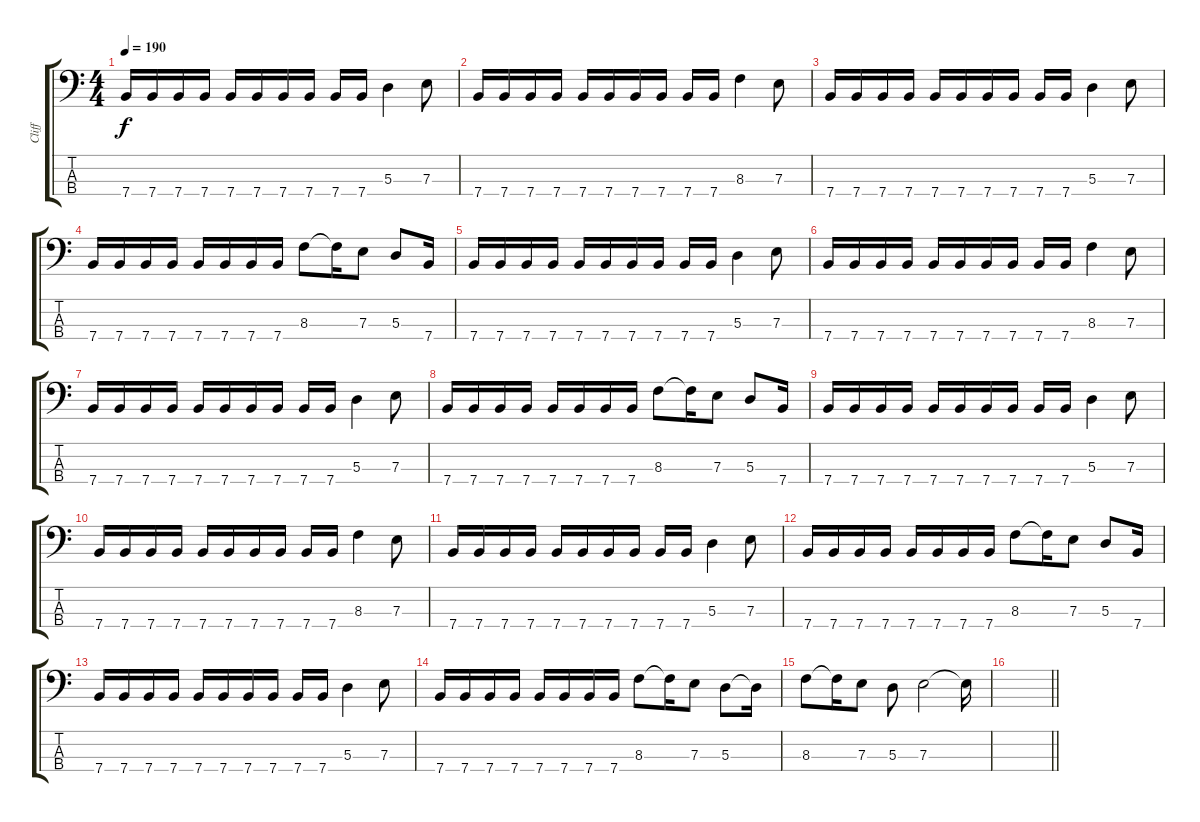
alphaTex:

\track ("Cliff" "Cliff") {instrument electricbassfinger}
\staff {score tabs}
\tuning (G2 D2 A1 E1) {hide}
\ts (4 4)
\tempo 190
\clef f4
\ks c
7.4.16{dy f} 7.4.16 7.4.16 7.4.16 7.4.16 7.4.16 7.4.16 7.4.16 7.4.16 7.4.16 5.3.4 7.3.8 |
7.4.16 7.4.16 7.4.16 7.4.16 7.4.16 7.4.16 7.4.16 7.4.16 7.4.16 7.4.16 8.3.4 7.3.8 |
7.4.16 7.4.16 7.4.16 7.4.16 7.4.16 7.4.16 7.4.16 7.4.16 7.4.16 7.4.16 5.3.4 7.3.8 |
7.4.16 7.4.16 7.4.16 7.4.16 7.4.16 7.4.16 7.4.16 7.4.16 8.3.8 8.3{t}.16 7.3.8 5.3.8 7.4.16 |
7.4.16 7.4.16 7.4.16 7.4.16 7.4.16 7.4.16 7.4.16 7.4.16 7.4.16 7.4.16 5.3.4 7.3.8 |
7.4.16 7.4.16 7.4.16 7.4.16 7.4.16 7.4.16 7.4.16 7.4.16 7.4.16 7.4.16 8.3.4 7.3.8 |
7.4.16 7.4.16 7.4.16 7.4.16 7.4.16 7.4.16 7.4.16 7.4.16 7.4.16 7.4.16 5.3.4 7.3.8 |
7.4.16 7.4.16 7.4.16 7.4.16 7.4.16 7.4.16 7.4.16 7.4.16 8.3.8 8.3{t}.16 7.3.8 5.3.8 7.4.16 |
7.4.16 7.4.16 7.4.16 7.4.16 7.4.16 7.4.16 7.4.16 7.4.16 7.4.16 7.4.16 5.3.4 7.3.8 |
7.4.16 7.4.16 7.4.16 7.4.16 7.4.16 7.4.16 7.4.16 7.4.16 7.4.16 7.4.16 8.3.4 7.3.8 |
7.4.16 7.4.16 7.4.16 7.4.16 7.4.16 7.4.16 7.4.16 7.4.16 7.4.16 7.4.16 5.3.4 7.3.8 |
7.4.16 7.4.16 7.4.16 7.4.16 7.4.16 7.4.16 7.4.16 7.4.16 8.3.8 8.3{t}.16 7.3.8 5.3.8 7.4.16 |
7.4.16 7.4.16 7.4.16 7.4.16 7.4.16 7.4.16 7.4.16 7.4.16 7.4.16 7.4.16 5.3.4 7.3.8 |
7.4.16 7.4.16 7.4.16 7.4.16 7.4.16 7.4.16 7.4.16 7.4.16 8.3.8 8.3{t}.16 7.3.8 5.3.8 5.3{t}.16 |
8.3.8 8.3{t}.16 7.3.8 5.3.8 7.3.2 7.3{t}.16 |
\barLineRight lightlight
